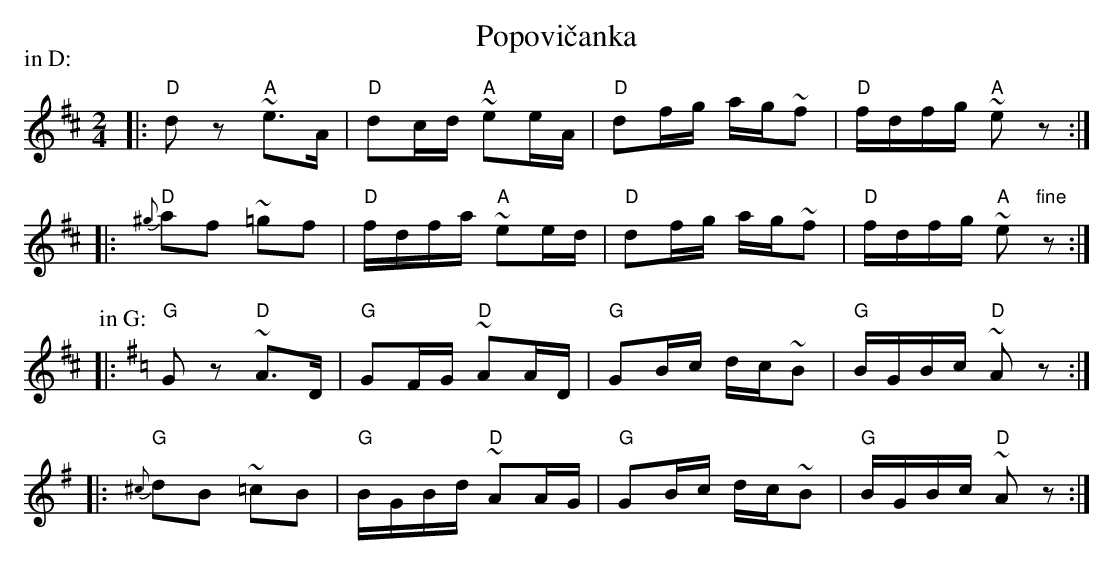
X:1
T: Popovi\vcanka
M: 2/4
L: 1/16
P: in D:
K: D
|: "D"d2z2 "A"~e3A | "D"d2cd "A"~e2eA | "D"d2fg ag~f2 | "D"fdfg "A"~e2z2 :|
|: "D"{^g}a2f2 ~=g2f2 | "D"fdfa "A"~e2ed | "D"d2fg ag~f2 | "D"fdfg "A"~e2"fine"z2 :|
P: in G:
K: G
|: "G"G2z2 "D"~A3D | "G"G2FG "D"~A2AD | "G"G2Bc dc~B2 | "G"BGBc "D"~A2z2 :|
|: "G"{^c}d2B2 ~=c2B2 | "G"BGBd "D"~A2AG | "G"G2Bc dc~B2 | "G"BGBc "D"~A2z2 :|
